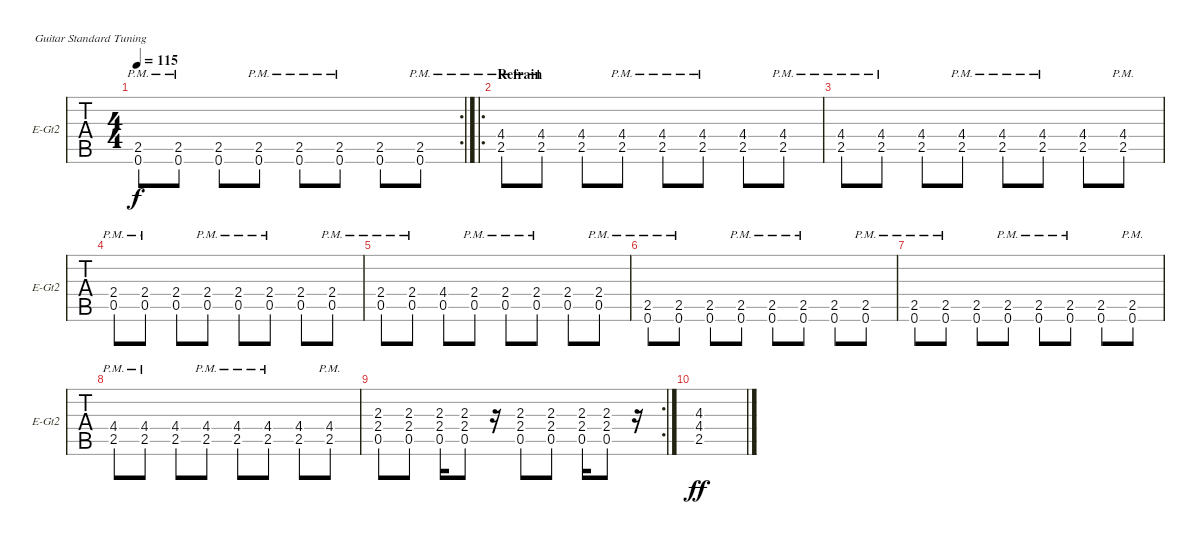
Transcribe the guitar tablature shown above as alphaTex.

\defaultSystemsLayout 4
\bracketExtendMode groupsimilarinstruments
\singleTrackTrackNamePolicy allsystems
\multiTrackTrackNamePolicy allsystems
\firstSystemTrackNameOrientation horizontal
\otherSystemsTrackNameOrientation horizontal
\track ("Electric Guitar (Drive)" "E-Gt2") {instrument overdrivenguitar}
\staff {tabs}
\tuning (E4 B3 G3 D3 A2 E2)
\rc 2
\ts (4 4)
\tempo 115
\clef g2
\ks c
(0.6{pm} 2.5{pm}).8{dy f} (0.6{pm} 2.5{pm}).8 (0.6 2.5).8 (0.6{pm} 2.5{pm}).8 (0.6{pm} 2.5{pm}).8 (0.6{pm} 2.5{pm}).8 (0.6 2.5).8 (2.5{pm} 0.6{pm}).8 |
\ro
\section ("" "Refrain")
(2.5{pm} 4.4{pm}).8 (4.4{pm} 2.5{pm}).8 (2.5 4.4).8 (2.5{pm} 4.4{pm}).8 (2.5{pm} 4.4{pm}).8 (2.5{pm} 4.4{pm}).8 (4.4 2.5).8 (4.4{pm} 2.5{pm}).8 |
(2.5{pm} 4.4{pm}).8 (2.5{pm} 4.4{pm}).8 (2.5 4.4).8 (2.5{pm} 4.4{pm}).8 (2.5{pm} 4.4{pm}).8 (2.5{pm} 4.4{pm}).8 (2.5 4.4).8 (2.5{pm} 4.4{pm}).8 |
(2.4{pm} 0.5{pm}).8 (0.5{pm} 2.4{pm}).8 (0.5 2.4).8 (0.5{pm} 2.4{pm}).8 (0.5{pm} 2.4{pm}).8 (0.5{pm} 2.4{pm}).8 (0.5 2.4).8 (0.5{pm} 2.4{pm}).8 |
(2.4{pm} 0.5{pm}).8 (0.5{pm} 2.4{pm}).8 (0.5 4.4).8 (0.5{pm} 2.4{pm}).8 (0.5{pm} 2.4{pm}).8 (0.5{pm} 2.4{pm}).8 (0.5 2.4).8 (0.5{pm} 2.4{pm}).8 |
(0.6{pm} 2.5{pm}).8 (0.6{pm} 2.5{pm}).8 (0.6 2.5).8 (0.6{pm} 2.5{pm}).8 (0.6{pm} 2.5{pm}).8 (0.6{pm} 2.5{pm}).8 (0.6 2.5).8 (0.6{pm} 2.5{pm}).8 |
(0.6{pm} 2.5{pm}).8 (0.6{pm} 2.5{pm}).8 (0.6 2.5).8 (0.6{pm} 2.5{pm}).8 (0.6{pm} 2.5{pm}).8 (0.6{pm} 2.5{pm}).8 (0.6 2.5).8 (0.6{pm} 2.5{pm}).8 |
(2.5{pm} 4.4{pm}).8 (2.5{pm} 4.4{pm}).8 (4.4 2.5).8 (2.5{pm} 4.4{pm}).8 (4.4{pm} 2.5{pm}).8 (2.5{pm} 4.4{pm}).8 (4.4 2.5).8 (2.5{pm} 4.4{pm}).8 |
\rc 2
(0.5 2.4 2.3).8 (0.5 2.4 2.3).8 (0.5 2.4 2.3).16 (0.5 2.4 2.3).8 r.16 (0.5 2.4 2.3).8 (0.5 2.4 2.3).8 (0.5 2.4 2.3).16 (0.5 2.4 2.3).8 r.16 |
(2.5 4.4 4.3).1{dy ff}
